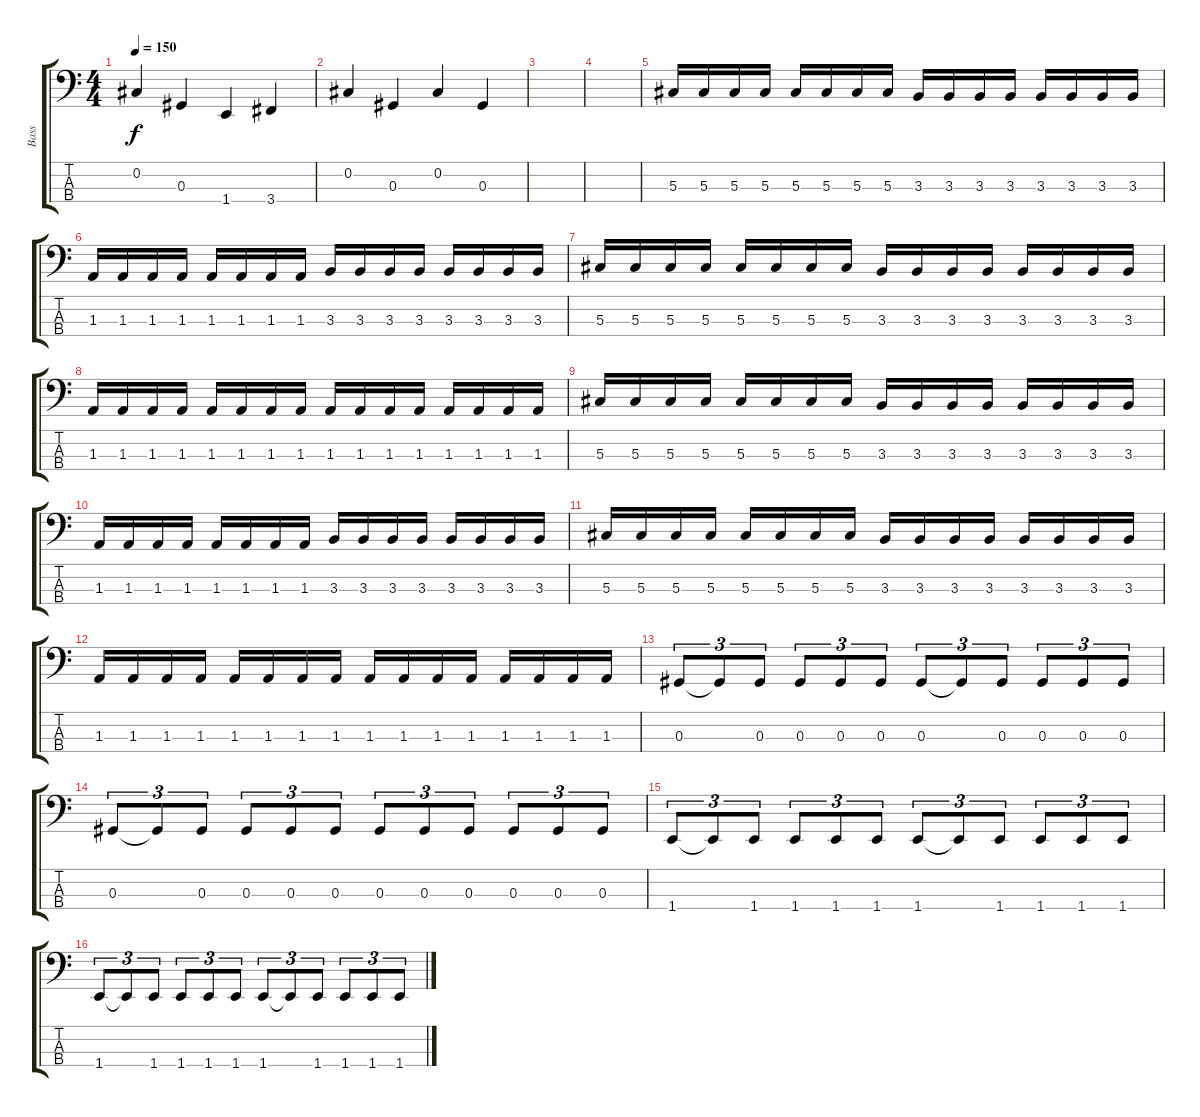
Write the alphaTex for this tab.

\track ("Bass" "Bass") {instrument electricbassfinger}
\staff {score tabs}
\tuning (Gb2 Db2 Ab1 Eb1) {hide}
\ts (4 4)
\tempo 150
\clef f4
\ks c
0.2.4{dy f} 0.3.4 1.4.4 3.4.4 |
0.2.4 0.3.4 0.2.4 0.3.4 |
|
|
5.3.16 5.3.16 5.3.16 5.3.16 5.3.16 5.3.16 5.3.16 5.3.16 3.3.16 3.3.16 3.3.16 3.3.16 3.3.16 3.3.16 3.3.16 3.3.16 |
1.3.16 1.3.16 1.3.16 1.3.16 1.3.16 1.3.16 1.3.16 1.3.16 3.3.16 3.3.16 3.3.16 3.3.16 3.3.16 3.3.16 3.3.16 3.3.16 |
5.3.16 5.3.16 5.3.16 5.3.16 5.3.16 5.3.16 5.3.16 5.3.16 3.3.16 3.3.16 3.3.16 3.3.16 3.3.16 3.3.16 3.3.16 3.3.16 |
1.3.16 1.3.16 1.3.16 1.3.16 1.3.16 1.3.16 1.3.16 1.3.16 1.3.16 1.3.16 1.3.16 1.3.16 1.3.16 1.3.16 1.3.16 1.3.16 |
5.3.16 5.3.16 5.3.16 5.3.16 5.3.16 5.3.16 5.3.16 5.3.16 3.3.16 3.3.16 3.3.16 3.3.16 3.3.16 3.3.16 3.3.16 3.3.16 |
1.3.16 1.3.16 1.3.16 1.3.16 1.3.16 1.3.16 1.3.16 1.3.16 3.3.16 3.3.16 3.3.16 3.3.16 3.3.16 3.3.16 3.3.16 3.3.16 |
5.3.16 5.3.16 5.3.16 5.3.16 5.3.16 5.3.16 5.3.16 5.3.16 3.3.16 3.3.16 3.3.16 3.3.16 3.3.16 3.3.16 3.3.16 3.3.16 |
1.3.16 1.3.16 1.3.16 1.3.16 1.3.16 1.3.16 1.3.16 1.3.16 1.3.16 1.3.16 1.3.16 1.3.16 1.3.16 1.3.16 1.3.16 1.3.16 |
0.3.8{tu (3 2)} 0.3{t}.8{tu (3 2)} 0.3.8{tu (3 2)} 0.3.8{tu (3 2)} 0.3.8{tu (3 2)} 0.3.8{tu (3 2)} 0.3.8{tu (3 2)} 0.3{t}.8{tu (3 2)} 0.3.8{tu (3 2)} 0.3.8{tu (3 2)} 0.3.8{tu (3 2)} 0.3.8{tu (3 2)} |
0.3.8{tu (3 2)} 0.3{t}.8{tu (3 2)} 0.3.8{tu (3 2)} 0.3.8{tu (3 2)} 0.3.8{tu (3 2)} 0.3.8{tu (3 2)} 0.3.8{tu (3 2)} 0.3.8{tu (3 2)} 0.3.8{tu (3 2)} 0.3.8{tu (3 2)} 0.3.8{tu (3 2)} 0.3.8{tu (3 2)} |
1.4.8{tu (3 2)} 1.4{t}.8{tu (3 2)} 1.4.8{tu (3 2)} 1.4.8{tu (3 2)} 1.4.8{tu (3 2)} 1.4.8{tu (3 2)} 1.4.8{tu (3 2)} 1.4{t}.8{tu (3 2)} 1.4.8{tu (3 2)} 1.4.8{tu (3 2)} 1.4.8{tu (3 2)} 1.4.8{tu (3 2)} |
1.4.8{tu (3 2)} 1.4{t}.8{tu (3 2)} 1.4.8{tu (3 2)} 1.4.8{tu (3 2)} 1.4.8{tu (3 2)} 1.4.8{tu (3 2)} 1.4.8{tu (3 2)} 1.4{t}.8{tu (3 2)} 1.4.8{tu (3 2)} 1.4.8{tu (3 2)} 1.4.8{tu (3 2)} 1.4.8{tu (3 2)}
